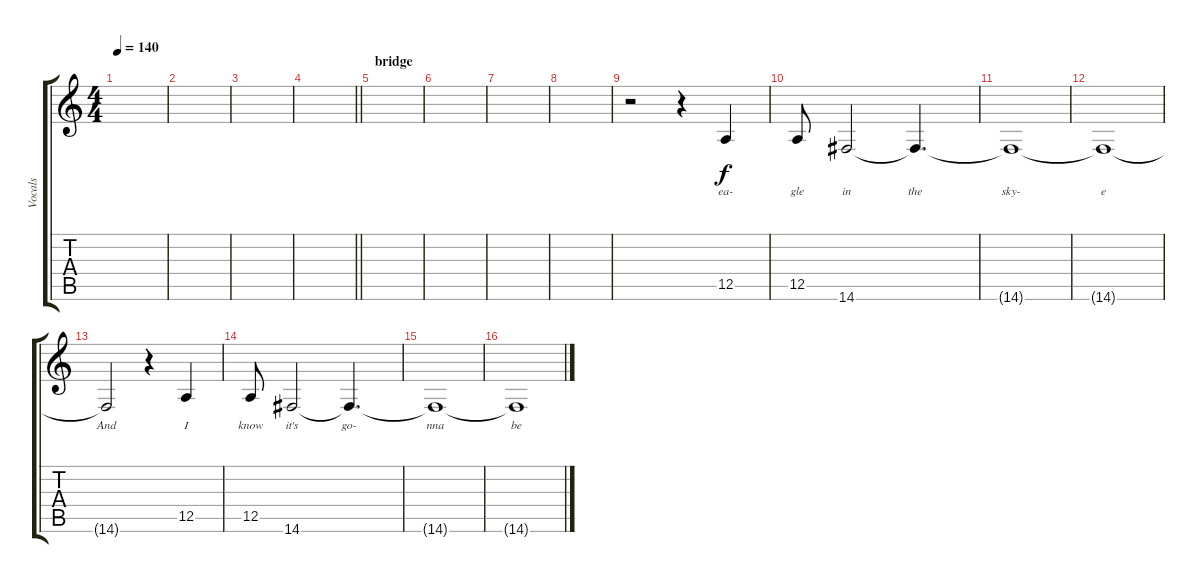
\track ("Vocals" "Vocals") {instrument flute}
\staff {score tabs}
\tuning (E4 B3 G3 D3 A2 E2) {hide}
\ts (4 4)
\tempo 140
\clef g2
\ks c
|
|
|
\barLineRight lightlight
|
\section ("" "bridge")
|
|
|
|
r.2{volume 12 instrument flute} r.4 12.5.4{lyrics (0 "ea-") lyrics (1 "") lyrics (2 "") lyrics (3 "") lyrics (4 "")} |
12.5.8{lyrics (0 "gle") lyrics (1 "") lyrics (2 "") lyrics (3 "") lyrics (4 "")} 14.6.2{lyrics (0 "in") lyrics (1 "") lyrics (2 "") lyrics (3 "") lyrics (4 "")} 14.6{t}.4{d lyrics (0 "the") lyrics (1 "") lyrics (2 "") lyrics (3 "") lyrics (4 "")} |
14.6{t}.1{lyrics (0 "sky-") lyrics (1 "") lyrics (2 "") lyrics (3 "") lyrics (4 "")} |
14.6{t}.1{lyrics (0 "e") lyrics (1 "") lyrics (2 "") lyrics (3 "") lyrics (4 "")} |
14.6{t}.2{lyrics (0 "And") lyrics (1 "") lyrics (2 "") lyrics (3 "") lyrics (4 "")} r.4 12.5.4{lyrics (0 "I") lyrics (1 "") lyrics (2 "") lyrics (3 "") lyrics (4 "")} |
12.5.8{lyrics (0 "know") lyrics (1 "") lyrics (2 "") lyrics (3 "") lyrics (4 "")} 14.6.2{lyrics (0 "it's") lyrics (1 "") lyrics (2 "") lyrics (3 "") lyrics (4 "")} 14.6{t}.4{d lyrics (0 "go-") lyrics (1 "") lyrics (2 "") lyrics (3 "") lyrics (4 "")} |
14.6{t}.1{lyrics (0 "nna") lyrics (1 "") lyrics (2 "") lyrics (3 "") lyrics (4 "")} |
14.6{t}.1{lyrics (0 "be") lyrics (1 "") lyrics (2 "") lyrics (3 "") lyrics (4 "")}
